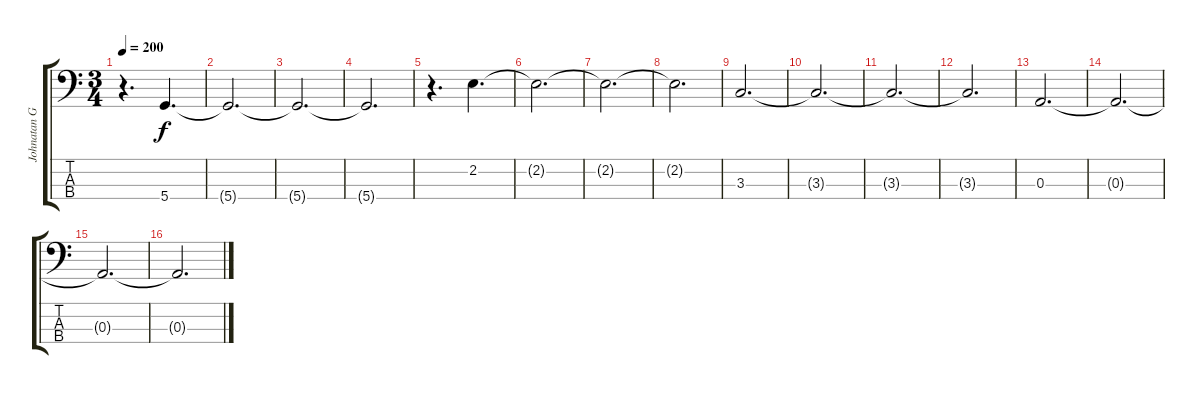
\track ("Johnatan Gallant" "Johnatan G") {instrument electricbassfinger}
\staff {score tabs}
\tuning (G2 D2 A1 D1) {hide}
\ts (3 4)
\tempo 200
\clef f4
\ks c
r.4{d dy f} 5.4.4{d} |
5.4{t}.2{d} |
5.4{t}.2{d} |
5.4{t}.2{d} |
r.4{d} 2.2.4{d} |
2.2{t}.2{d} |
2.2{t}.2{d} |
2.2{t}.2{d} |
3.3.2{d} |
3.3{t}.2{d} |
3.3{t}.2{d} |
3.3{t}.2{d} |
0.3.2{d} |
0.3{t}.2{d} |
0.3{t}.2{d} |
0.3{t}.2{d}
